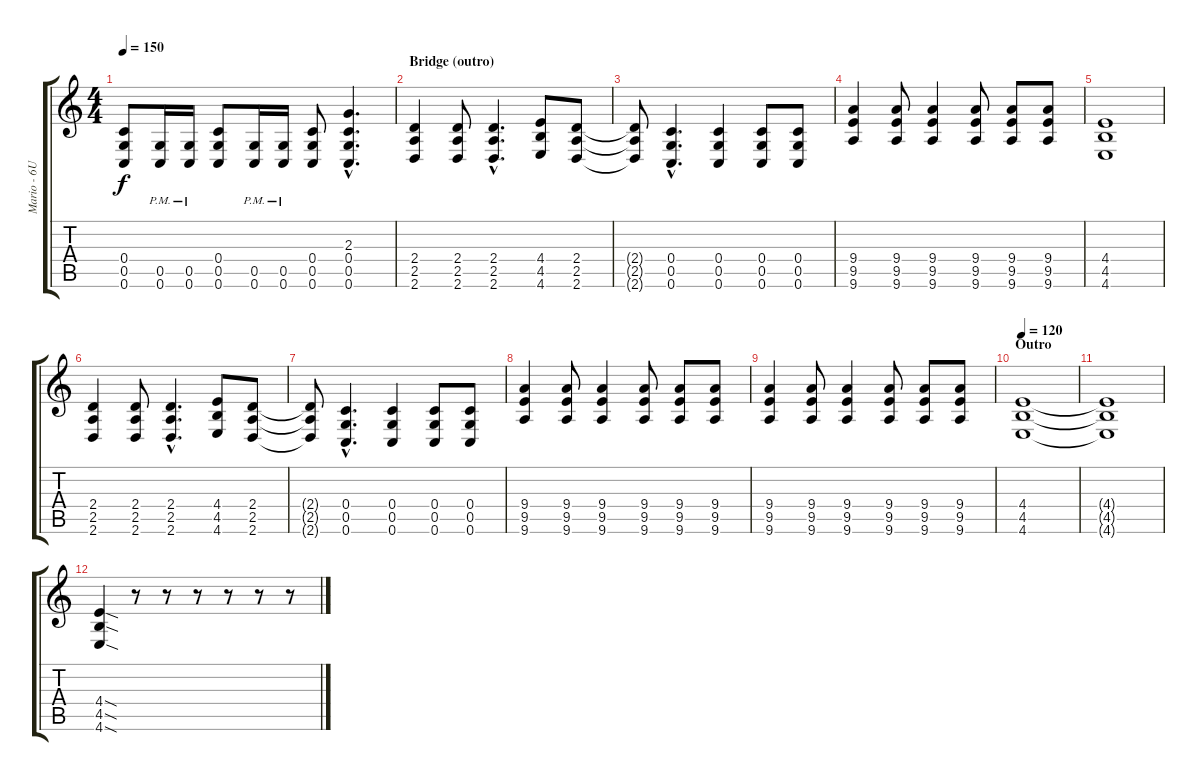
\track ("Mario - 6U1+4R" "Mario - 6U") {instrument distortionguitar}
\staff {score tabs}
\tuning (D4 A3 F3 C3 G2 C2) {hide}
\ts (4 4)
\tempo 150
\clef g2
\ks c
(0.4 0.5 0.6).8{dy f} (0.5{pm} 0.6{pm}).16 (0.5{pm} 0.6{pm}).16 (0.4 0.5 0.6).8 (0.5{pm} 0.6{pm}).16 (0.5{pm} 0.6{pm}).16 (0.4 0.5 0.6).8 (2.3{hac} 0.4{hac} 0.5{hac} 0.6{hac}).4{d} |
\section ("" "Bridge (outro)")
(2.4 2.5 2.6).4 (2.4 2.5 2.6).8 (2.4{hac} 2.5{hac} 2.6{hac}).4{d} (4.4 4.5 4.6).8 (2.4 2.5 2.6).8 |
(2.4{t} 2.5{t} 2.6{t}).8 (0.4{hac} 0.5{hac} 0.6{hac}).4{d} (0.4 0.5 0.6).4 (0.4 0.5 0.6).8 (0.4 0.5 0.6).8 |
(9.4 9.5 9.6).4 (9.4 9.5 9.6).8 (9.4 9.5 9.6).4 (9.4 9.5 9.6).8 (9.4 9.5 9.6).8 (9.4 9.5 9.6).8 |
(4.4 4.5 4.6).1 |
(2.4 2.5 2.6).4 (2.4 2.5 2.6).8 (2.4{hac} 2.5{hac} 2.6{hac}).4{d} (4.4 4.5 4.6).8 (2.4 2.5 2.6).8 |
(2.4{t} 2.5{t} 2.6{t}).8 (0.4{hac} 0.5{hac} 0.6{hac}).4{d} (0.4 0.5 0.6).4 (0.4 0.5 0.6).8 (0.4 0.5 0.6).8 |
(9.4 9.5 9.6).4 (9.4 9.5 9.6).8 (9.4 9.5 9.6).4 (9.4 9.5 9.6).8 (9.4 9.5 9.6).8 (9.4 9.5 9.6).8 |
(9.4 9.5 9.6).4 (9.4 9.5 9.6).8 (9.4 9.5 9.6).4 (9.4 9.5 9.6).8 (9.4 9.5 9.6).8 (9.4 9.5 9.6).8 |
\section ("" "Outro")
\tempo 120
(4.4 4.5 4.6).1 |
(4.4{t} 4.5{t} 4.6{t}).1 |
(4.4{sod} 4.5{sod} 4.6{sod}).4 r.8 r.8 r.8 r.8 r.8 r.8
